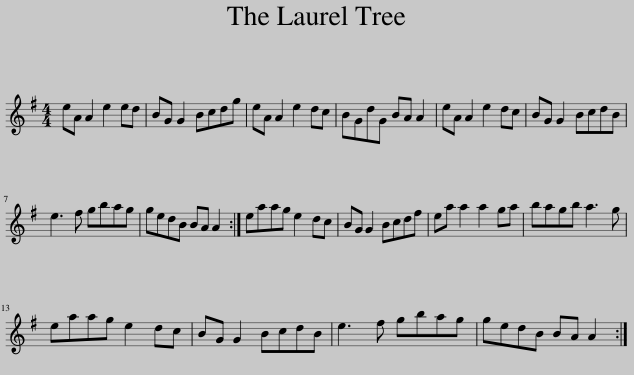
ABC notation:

X:1
L:1/8
M:4/4
I:linebreak $
K:G
V:1 treble
V:1
 eA A2 e2 ed | BG G2 Bcdg | eA A2 e2 dc | BGdG BA A2 | eA A2 e2 dc | %5
 BG G2 BcdB |$ e3 f gbag | gedB BA A2 :| eaag e2 dc | BG G2 Bcdf | %10
 ea a2 a2 ga | bagb a3 g |$ eaag e2 dc | BG G2 BcdB | e3 f gbag | %15
 gedB BA A2 :| %16
